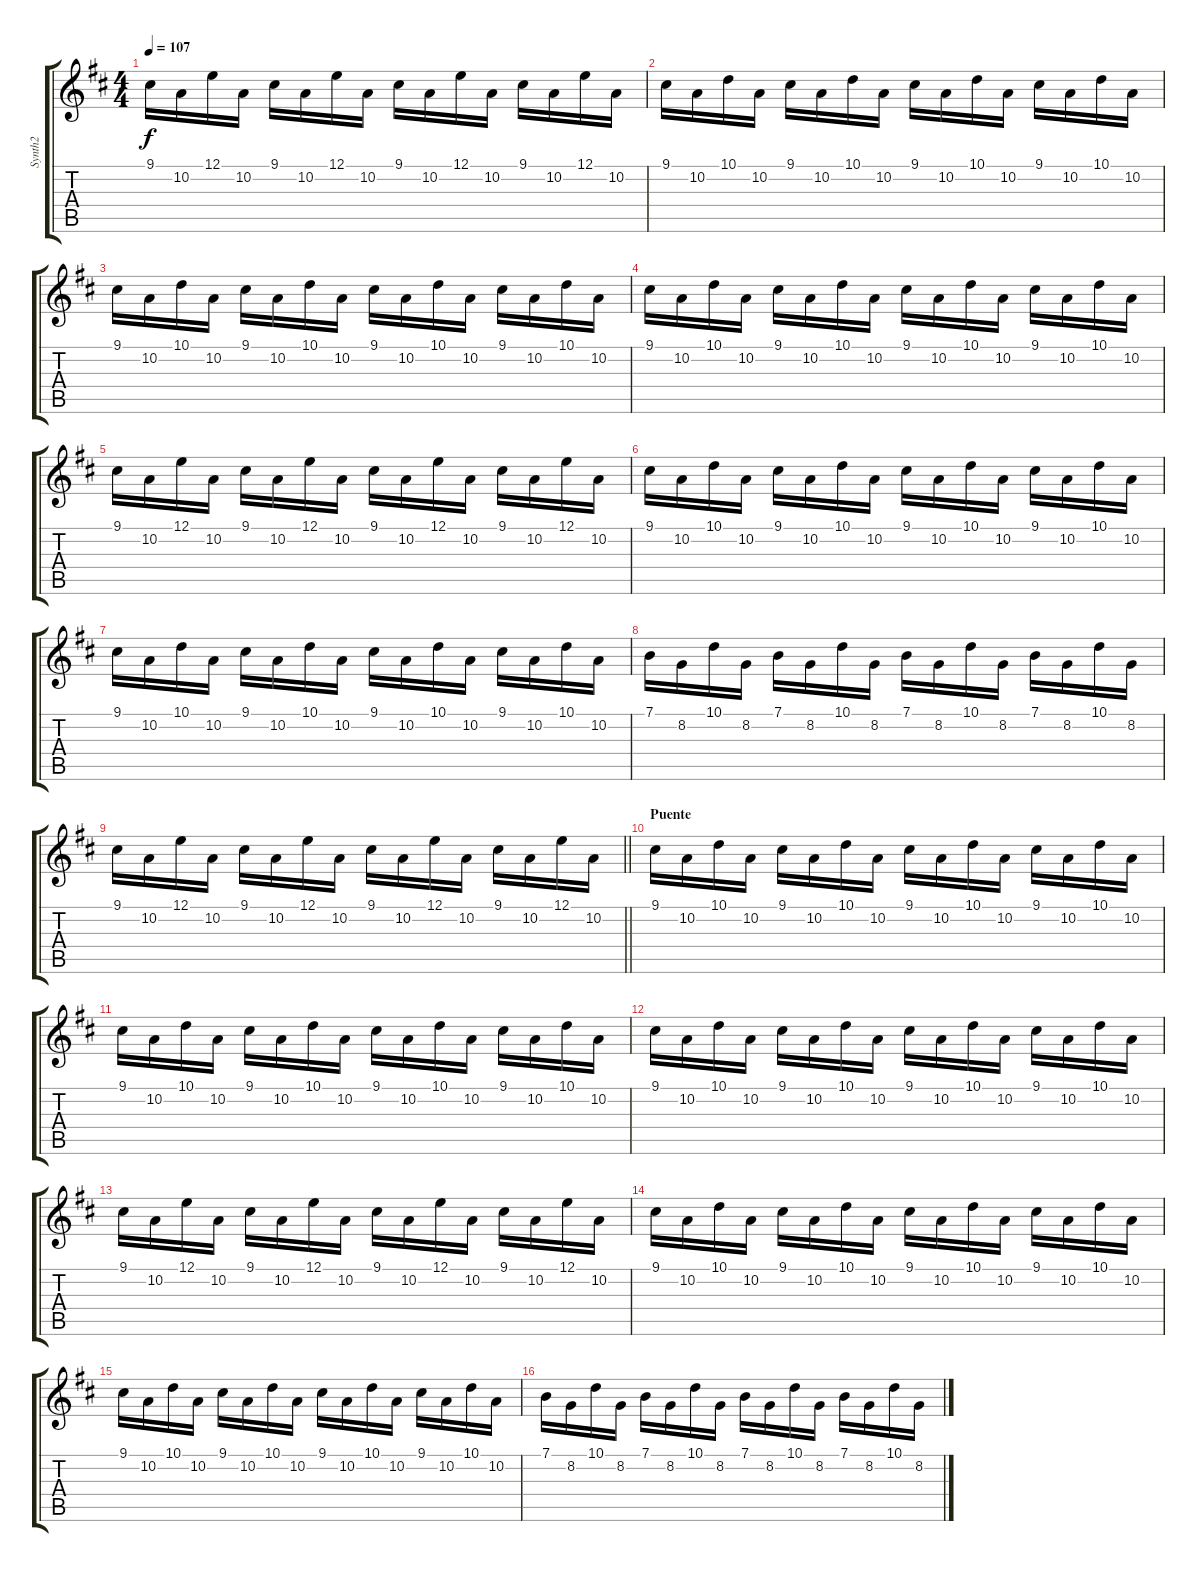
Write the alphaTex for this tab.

\track ("Synth2" "Synth2") {instrument ocarina}
\staff {score tabs}
\tuning (E4 B3 G3 D3 A2 E2) {hide}
\ts (4 4)
\tempo 107
\clef g2
\ks d
9.1.16{dy f} 10.2.16 12.1.16 10.2.16 9.1.16 10.2.16 12.1.16 10.2.16 9.1.16 10.2.16 12.1.16 10.2.16 9.1.16 10.2.16 12.1.16 10.2.16 |
9.1.16 10.2.16 10.1.16 10.2.16 9.1.16 10.2.16 10.1.16 10.2.16 9.1.16 10.2.16 10.1.16 10.2.16 9.1.16 10.2.16 10.1.16 10.2.16 |
9.1.16 10.2.16 10.1.16 10.2.16 9.1.16 10.2.16 10.1.16 10.2.16 9.1.16 10.2.16 10.1.16 10.2.16 9.1.16 10.2.16 10.1.16 10.2.16 |
9.1.16 10.2.16 10.1.16 10.2.16 9.1.16 10.2.16 10.1.16 10.2.16 9.1.16 10.2.16 10.1.16 10.2.16 9.1.16 10.2.16 10.1.16 10.2.16 |
9.1.16 10.2.16 12.1.16 10.2.16 9.1.16 10.2.16 12.1.16 10.2.16 9.1.16 10.2.16 12.1.16 10.2.16 9.1.16 10.2.16 12.1.16 10.2.16 |
9.1.16 10.2.16 10.1.16 10.2.16 9.1.16 10.2.16 10.1.16 10.2.16 9.1.16 10.2.16 10.1.16 10.2.16 9.1.16 10.2.16 10.1.16 10.2.16 |
9.1.16 10.2.16 10.1.16 10.2.16 9.1.16 10.2.16 10.1.16 10.2.16 9.1.16 10.2.16 10.1.16 10.2.16 9.1.16 10.2.16 10.1.16 10.2.16 |
7.1.16 8.2.16 10.1.16 8.2.16 7.1.16 8.2.16 10.1.16 8.2.16 7.1.16 8.2.16 10.1.16 8.2.16 7.1.16 8.2.16 10.1.16 8.2.16 |
\barLineRight lightlight
9.1.16 10.2.16 12.1.16 10.2.16 9.1.16 10.2.16 12.1.16 10.2.16 9.1.16 10.2.16 12.1.16 10.2.16 9.1.16 10.2.16 12.1.16 10.2.16 |
\section ("" "Puente")
9.1.16 10.2.16 10.1.16 10.2.16 9.1.16 10.2.16 10.1.16 10.2.16 9.1.16 10.2.16 10.1.16 10.2.16 9.1.16 10.2.16 10.1.16 10.2.16 |
9.1.16 10.2.16 10.1.16 10.2.16 9.1.16 10.2.16 10.1.16 10.2.16 9.1.16 10.2.16 10.1.16 10.2.16 9.1.16 10.2.16 10.1.16 10.2.16 |
9.1.16 10.2.16 10.1.16 10.2.16 9.1.16 10.2.16 10.1.16 10.2.16 9.1.16 10.2.16 10.1.16 10.2.16 9.1.16 10.2.16 10.1.16 10.2.16 |
9.1.16 10.2.16 12.1.16 10.2.16 9.1.16 10.2.16 12.1.16 10.2.16 9.1.16 10.2.16 12.1.16 10.2.16 9.1.16 10.2.16 12.1.16 10.2.16 |
9.1.16 10.2.16 10.1.16 10.2.16 9.1.16 10.2.16 10.1.16 10.2.16 9.1.16 10.2.16 10.1.16 10.2.16 9.1.16 10.2.16 10.1.16 10.2.16 |
9.1.16 10.2.16 10.1.16 10.2.16 9.1.16 10.2.16 10.1.16 10.2.16 9.1.16 10.2.16 10.1.16 10.2.16 9.1.16 10.2.16 10.1.16 10.2.16 |
7.1.16 8.2.16 10.1.16 8.2.16 7.1.16 8.2.16 10.1.16 8.2.16 7.1.16 8.2.16 10.1.16 8.2.16 7.1.16 8.2.16 10.1.16 8.2.16
